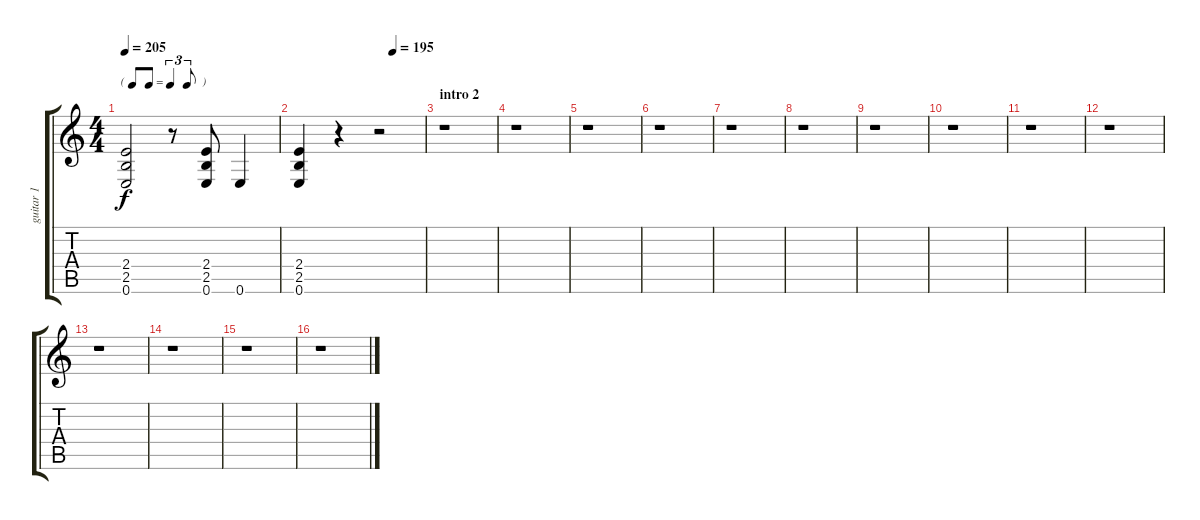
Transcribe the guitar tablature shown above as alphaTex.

\track ("guitar 1" "guitar 1") {instrument overdrivenguitar}
\staff {score tabs}
\tuning (E4 B3 G3 D3 A2 E2) {hide}
\ts (4 4)
\tf triplet8th
\tempo 205
\clef g2
\ks c
(2.4 2.5 0.6).2{dy f} r.8 (2.4 2.5 0.6).8 0.6.4 |
\tempo (195 0.75)
(2.4 2.5 0.6).4 r.4 r.2 |
\section ("" "intro 2")
r.1 |
r.1 |
r.1 |
r.1 |
r.1 |
r.1 |
r.1 |
r.1 |
r.1 |
r.1 |
r.1 |
r.1 |
r.1 |
r.1
